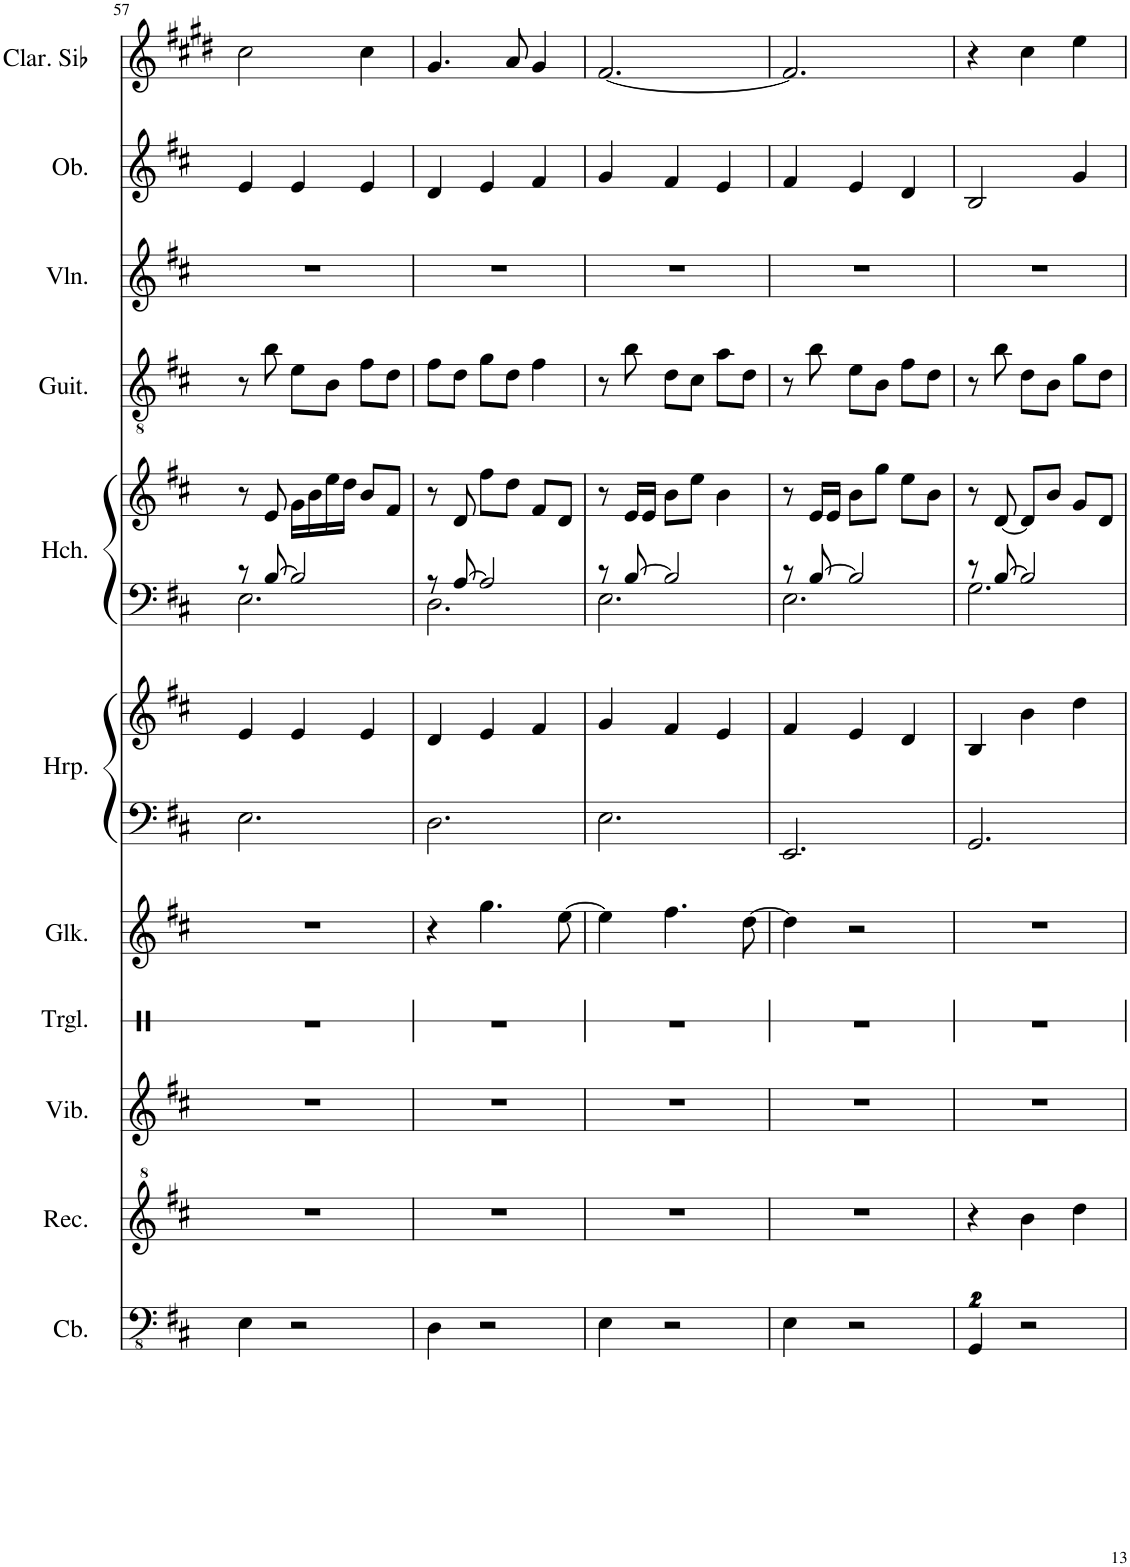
**kern	**kern	**kern	**kern	**kern	**kern	**kern	**kern	**kern	**kern	**kern	**kern	**kern
*part11	*part10	*part9	*part8	*part7	*part6	*part6	*part5	*part5	*part4	*part3	*part2	*part1
*staff13	*staff12	*staff11	*staff10	*staff9	*staff8	*staff7	*staff6	*staff5	*staff4	*staff3	*staff2	*staff1
*I"コントラバス	*I"リコーダー	*I"ビブラフォン	*I"トライアングル	*I"グロッケンシュピール	*I"ハープ	*	*I"ハープシーコード	*	*I"アコースティックギター	*I"ヴァイオリン	*I"オーボエ	*I"Clarinette en Sib
*	*	*	*	*	*	*	*	*	*	*	*	*I'Clar. Sib
!!LO:PB:g=z
*clefFv4	*clefG^2	*clefG2	*clefX	*clefG2	*clefF4	*clefG2	*clefF4	*clefG2	*clefGv2	*clefG2	*clefG2	*clefG2
*Trd7c12	*	*	*	*Trd-14c-24	*	*	*	*	*	*	*	*Trd1c2
*k[f#c#]	*k[f#c#]	*k[f#c#]	*k[]	*k[f#c#]	*k[f#c#]	*k[f#c#]	*k[f#c#]	*k[f#c#]	*k[f#c#]	*k[f#c#]	*k[f#c#]	*k[f#c#g#d#]
*M3/4	*M3/4	*M3/4	*M3/4	*M3/4	*M3/4	*M3/4	*M3/4	*M3/4	*M3/4	*M3/4	*M3/4	*M3/4
=57	=57	=57	=57	=57	=57	=57	=57	=57	=57	=57	=57	=57
*	*	*	*	*	*	*	*^	*	*	*	*	*
4EE\	2.r	2.r	2.r	2.r	2.E\	4e/	8r	2.E\	8r	8r	2.r	4e/	2cc#\
.	.	.	.	.	.	.	[8B/	.	8e/	8b\	.	.	.
2r	.	.	.	.	.	4e/	2B/]	.	16g\LL	8e\L	.	4e/	.
.	.	.	.	.	.	.	.	.	16b\	.	.	.	.
.	.	.	.	.	.	.	.	.	16ee\	8B\J	.	.	.
.	.	.	.	.	.	.	.	.	16dd\JJ	.	.	.	.
.	.	.	.	.	.	4e/	.	.	8b/L	8f#\L	.	4e/	4cc#\
.	.	.	.	.	.	.	.	.	8f#/J	8d\J	.	.	.
=58	=58	=58	=58	=58	=58	=58	=58	=58	=58	=58	=58	=58	=58
4DD\	2.r	2.r	2.r	4r	2.D\	4d/	8r	2.D\	8r	8f#\L	2.r	4d/	4.g#/
.	.	.	.	.	.	.	[8A/	.	8d/	8d\J	.	.	.
2r	.	.	.	4.gg\	.	4e/	2A/]	.	8ff#\L	8g\L	.	4e/	.
.	.	.	.	.	.	.	.	.	8dd\J	8d\J	.	.	8a/
.	.	.	.	.	.	4f#/	.	.	8f#/L	4f#\	.	4f#/	4g#/
.	.	.	.	[8ee\	.	.	.	.	8d/J	.	.	.	.
=59	=59	=59	=59	=59	=59	=59	=59	=59	=59	=59	=59	=59	=59
4EE\	2.r	2.r	2.r	4ee\]	2.E\	4g/	8r	2.E\	8r	8r	2.r	4g/	[2.f#/
.	.	.	.	.	.	.	[8B/	.	16e/LL	8b\	.	.	.
.	.	.	.	.	.	.	.	.	16e/JJ	.	.	.	.
2r	.	.	.	4.ff#\	.	4f#/	2B/]	.	8b\L	8d\L	.	4f#/	.
.	.	.	.	.	.	.	.	.	8ee\J	8c#\J	.	.	.
.	.	.	.	.	.	4e/	.	.	4b\	8a\L	.	4e/	.
.	.	.	.	[8dd\	.	.	.	.	.	8d\J	.	.	.
=60	=60	=60	=60	=60	=60	=60	=60	=60	=60	=60	=60	=60	=60
4EE\	2.r	2.r	2.r	4dd\]	2.EE/	4f#/	8r	2.E\	8r	8r	2.r	4f#/	2.f#/]
.	.	.	.	.	.	.	[8B/	.	16e/LL	8b\	.	.	.
.	.	.	.	.	.	.	.	.	16e/JJ	.	.	.	.
2r	.	.	.	2r	.	4e/	2B/]	.	8b\L	8e\L	.	4e/	.
.	.	.	.	.	.	.	.	.	8gg\J	8B\J	.	.	.
.	.	.	.	.	.	4d/	.	.	8ee\L	8f#\L	.	4d/	.
.	.	.	.	.	.	.	.	.	8b\J	8d\J	.	.	.
=61	=61	=61	=61	=61	=61	=61	=61	=61	=61	=61	=61	=61	=61
4GGG/	4r	2.r	2.r	2.r	2.GG/	4B/	8r	2.G\	8r	8r	2.r	2B/	4r
.	.	.	.	.	.	.	[8B/	.	[8d/	8b\	.	.	.
2r	4bb\	.	.	.	.	4b\	2B/]	.	8d/L]	8d\L	.	.	4cc#\
.	.	.	.	.	.	.	.	.	8b/J	8B\J	.	.	.
.	4ddd\	.	.	.	.	4dd\	.	.	8g/L	8g\L	.	4g/	4ee\
.	.	.	.	.	.	.	.	.	8d/J	8d\J	.	.	.
*	*	*	*	*	*	*	*v	*v	*	*	*	*	*
=	=	=	=	=	=	=	=	=	=	=	=	=
*-	*-	*-	*-	*-	*-	*-	*-	*-	*-	*-	*-	*-
